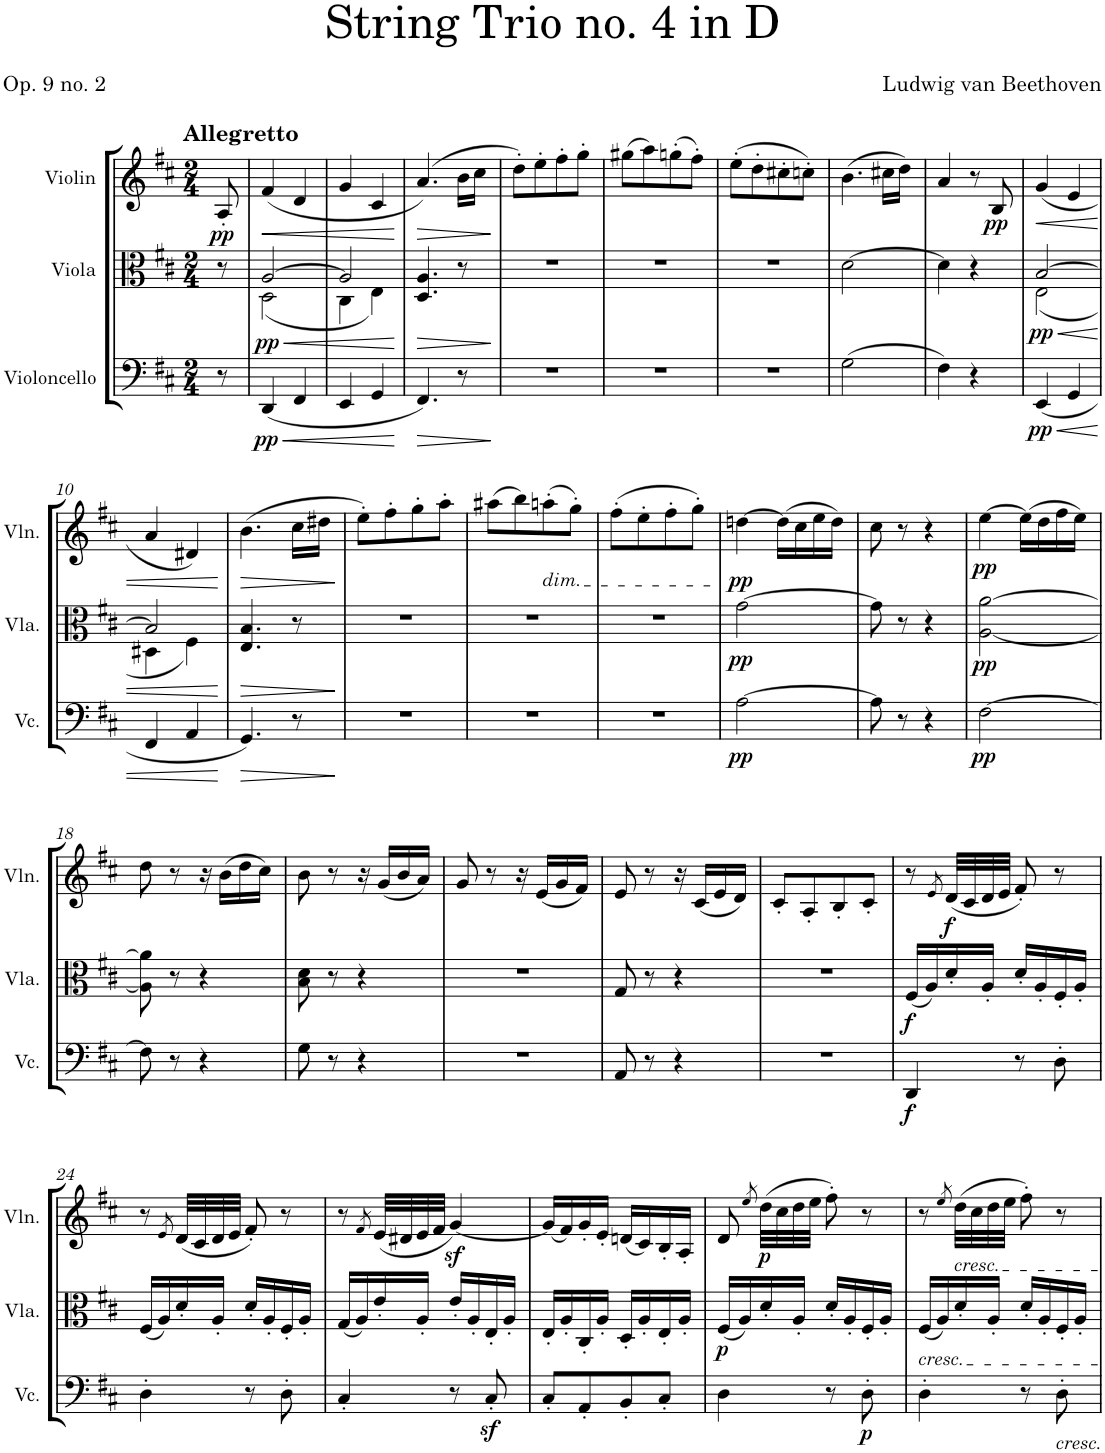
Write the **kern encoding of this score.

**kern	**dynam	**kern	**dynam	**kern	**dynam
*part3	*part3	*part2	*part2	*part1	*part1
*staff3	*staff3	*staff2	*staff2	*staff1	*staff1
*I"Violoncello	*	*I"Viola	*	*I"Violin	*
*I'Vc.	*	*I'Vla.	*	*I'Vln.	*
*clefF4	*	*clefC3	*	*clefG2	*
*k[f#c#]	*	*k[f#c#]	*	*k[f#c#]	*
*M2/4	*	*M2/4	*	*M2/4	*
=	=	=	=	=	=
!	!	!	!	!LO:TX:a:B:t=Allegretto	!
!	!	!	!	!	!LO:DY:b
8r	.	8r	.	8A'/	pp
=1	=1	=1	=1	=1	=1
!	!LO:HP:b	!	!LO:HP:b	!	!LO:HP:b
*	*	*^	*	*	*
!	!LO:DY:n=1:b	!	!	!LO:DY:n=1:b	!	!
(4DD/	< pp	[2A/	(2D\	< pp	(4f#/	<
4FF#/	.	.	.	.	4d/	.
=2	=2	=2	=2	=2	=2	=2
4EE/	.	2A/]	4C#\	.	4g/	.
4GG/	.	.	4E\)	.	4c#/	.
*	*	*v	*v	*	*	*
.	[	.	[	.	[
=3	=3	=3	=3	=3	=3
!	!LO:HP:b	!	!LO:HP:b	!	!LO:HP:b
4.FF#/)	>	4.D/ 4.A/	>	(4.a/)	>
8r	.	8r	.	16b\LL	.
.	.	.	.	16cc#\JJ	.
.	]	.	]	.	]
=4	=4	=4	=4	=4	=4
2r	.	2r	.	8dd'\L)	.
.	.	.	.	8ee'\	.
.	.	.	.	8ff#'\	.
.	.	.	.	8gg'\J	.
=5	=5	=5	=5	=5	=5
2r	.	2r	.	(8gg#X\L	.
.	.	.	.	8aa\)	.
.	.	.	.	(8ggn'\	.
.	.	.	.	8ff#'\J)	.
=6	=6	=6	=6	=6	=6
2r	.	2r	.	(8ee'\L	.
.	.	.	.	8dd'\	.
.	.	.	.	8cc#X'\	.
.	.	.	.	8ccn'\J)	.
=7	=7	=7	=7	=7	=7
(2G\	.	[2d\	.	(4.b\	.
.	.	.	.	16cc#X\LL	.
.	.	.	.	16dd\JJ)	.
=8	=8	=8	=8	=8	=8
4F#\)	.	4d\]	.	4a/	.
4r	.	4r	.	8r	.
!	!	!	!	!	!LO:DY:b
.	.	.	.	8B/	pp
=9	=9	=9	=9	=9	=9
!	!LO:HP:b	!	!LO:HP:b	!	!LO:HP:b
*	*	*^	*	*	*
!	!LO:DY:n=1:b	!	!	!LO:DY:n=1:b	!	!
(4EE/	< pp	[2B/	(2E\	< pp	(4g/	<
4GG/	.	.	.	.	4e/	.
!!LO:LB:g=z
=10	=10	=10	=10	=10	=10	=10
4FF#/	.	2B/]	4D#X\	.	4a/	.
4AA/	.	.	4F#\)	.	4d#X/)	.
*	*	*v	*v	*	*	*
.	[	.	[	.	[
=11	=11	=11	=11	=11	=11
!	!LO:HP:b	!	!LO:HP:b	!	!LO:HP:b
4.GG/)	>	4.E/ 4.B/	>	(4.b\	>
8r	.	8r	.	16cc#\LL	.
.	.	.	.	16dd#X\JJ	.
.	]	.	]	.	]
=12	=12	=12	=12	=12	=12
2r	.	2r	.	8ee'\L)	.
.	.	.	.	8ff#'\	.
.	.	.	.	8gg'\	.
.	.	.	.	8aa'\J	.
=13	=13	=13	=13	=13	=13
2r	.	2r	.	(8aa#X\L	.
.	.	.	.	8bb\)	.
!	!	!	!	!LO:TX:b:i:t=dim.	!
.	.	.	.	(8aan'\	.
.	.	.	.	8gg'\J)	.
=14	=14	=14	=14	=14	=14
2r	.	2r	.	(8ff#'\L	.
.	.	.	.	8ee'\	.
.	.	.	.	8ff#'\	.
.	.	.	.	8gg'\J)	.
=15	=15	=15	=15	=15	=15
!	!LO:DY:b	!	!LO:DY:b	!	!LO:DY:b
[2A\	pp	[2g\	pp	[4ddn\	pp
.	.	.	.	(16dd\LL]	.
.	.	.	.	16cc#\	.
.	.	.	.	16ee\	.
.	.	.	.	16dd\JJ)	.
=16	=16	=16	=16	=16	=16
8A\]	.	8g\]	.	8cc#\	.
8r	.	8r	.	8r	.
4r	.	4r	.	4r	.
=17	=17	=17	=17	=17	=17
!	!LO:DY:b	!	!LO:DY:b	!	!LO:DY:b
[2F#\	pp	[2A\ [2a\	pp	[4ee\	pp
.	.	.	.	(16ee\LL]	.
.	.	.	.	16dd\	.
.	.	.	.	16ff#\	.
.	.	.	.	16ee\JJ)	.
!!LO:LB:g=z
=18	=18	=18	=18	=18	=18
8F#\]	.	8A\] 8a\]	.	8dd\	.
8r	.	8r	.	8r	.
4r	.	4r	.	16r	.
.	.	.	.	(16b\LL	.
.	.	.	.	16dd\	.
.	.	.	.	16cc#\JJ)	.
=19	=19	=19	=19	=19	=19
8G\	.	8B\ 8d\	.	8b\	.
8r	.	8r	.	8r	.
4r	.	4r	.	16r	.
.	.	.	.	(16g/LL	.
.	.	.	.	16b/	.
.	.	.	.	16a/JJ)	.
=20	=20	=20	=20	=20	=20
2r	.	2r	.	8g/	.
.	.	.	.	8r	.
.	.	.	.	16r	.
.	.	.	.	(16e/LL	.
.	.	.	.	16g/	.
.	.	.	.	16f#/JJ)	.
=21	=21	=21	=21	=21	=21
8AA/	.	8G/	.	8e/	.
8r	.	8r	.	8r	.
4r	.	4r	.	16r	.
.	.	.	.	(16c#/LL	.
.	.	.	.	16e/	.
.	.	.	.	16d/JJ)	.
=22	=22	=22	=22	=22	=22
2r	.	2r	.	8c#'/L	.
.	.	.	.	8A'/	.
.	.	.	.	8B'/	.
.	.	.	.	8c#'/J	.
=23	=23	=23	=23	=23	=23
!	!LO:DY:b	!	!LO:DY:b	!	!
4DD/	f	(16F#/LL	f	8r	.
.	.	16A/)	.	.	.
.	.	.	.	8qe/	.
!	!	!	!	!	!LO:DY:b
.	.	16d'/	.	(32d/LLL	f
.	.	.	.	32c#/	.
.	.	16A'/JJ	.	32d/	.
.	.	.	.	32e/JJJ	.
8r	.	16d'/LL	.	8f#'/)	.
.	.	16A'/	.	.	.
8D'\	.	16F#'/	.	8r	.
.	.	16A'/JJ	.	.	.
!!LO:LB:g=z
=24	=24	=24	=24	=24	=24
4D'\	.	(16F#/LL	.	8r	.
.	.	16A/)	.	.	.
.	.	.	.	8qe/	.
.	.	16d'/	.	(32d/LLL	.
.	.	.	.	32c#/	.
.	.	16A'/JJ	.	32d/	.
.	.	.	.	32e/JJJ	.
8r	.	16d'/LL	.	8f#'/)	.
.	.	16A'/	.	.	.
8D'\	.	16F#'/	.	8r	.
.	.	16A'/JJ	.	.	.
=25	=25	=25	=25	=25	=25
4C#'/	.	(16G/LL	.	8r	.
.	.	16A/)	.	.	.
.	.	.	.	8qf#/	.
.	.	16e'/	.	(32e/LLL	.
.	.	.	.	32d#X/	.
.	.	16A'/JJ	.	32e/	.
.	.	.	.	32f#/JJJ	.
8r	.	16e'/LL	.	[4gz</)	.
.	.	16A'/	.	.	.
8C#z<'/	.	16E'/	.	.	.
.	.	16A'/JJ	.	.	.
=26	=26	=26	=26	=26	=26
8C#'/L	.	16E'/LL	.	(16g/LL]	.
.	.	16A'/	.	16f#/)	.
8AA'/	.	16C#'/	.	16g'/	.
.	.	16A'/JJ	.	16e'/JJ	.
8BB'/	.	16D'/LL	.	(16dn/LL	.
.	.	16A'/	.	16c#/)	.
8C#'/J	.	16E'/	.	16B'/	.
.	.	16A'/JJ	.	16A'/JJ	.
=27	=27	=27	=27	=27	=27
!	!	!	!LO:DY:b	!	!
4D\	.	(16F#/LL	p	8d/	.
.	.	16A/)	.	.	.
.	.	.	.	8qee/	.
!	!	!	!	!	!LO:DY:b
.	.	16d'/	.	(32dd\LLL	p
.	.	.	.	32cc#\	.
.	.	16A'/JJ	.	32dd\	.
.	.	.	.	32ee\JJJ	.
8r	.	16d'/LL	.	8ff#'\)	.
.	.	16A'/	.	.	.
!	!LO:DY:b	!	!	!	!
8D'\	p	16F#'/	.	8r	.
.	.	16A'/JJ	.	.	.
=28	=28	=28	=28	=28	=28
!	!	!LO:TX:b:i:t=cresc.	!	!	!
4D'\	.	(16F#/LL	.	8r	.
.	.	16A/)	.	.	.
.	.	.	.	8qee/	.
!	!	!	!	!LO:TX:b:i:t=cresc.	!
.	.	16d'/	.	(32dd\LLL	.
.	.	.	.	32cc#\	.
.	.	16A'/JJ	.	32dd\	.
.	.	.	.	32ee\JJJ	.
8r	.	16d'/LL	.	8ff#'\)	.
.	.	16A'/	.	.	.
!LO:TX:b:i:t=cresc.	!	!	!	!	!
8D'\	.	16F#'/	.	8r	.
.	.	16A'/JJ	.	.	.
=	=	=	=	=	=
*-	*-	*-	*-	*-	*-
